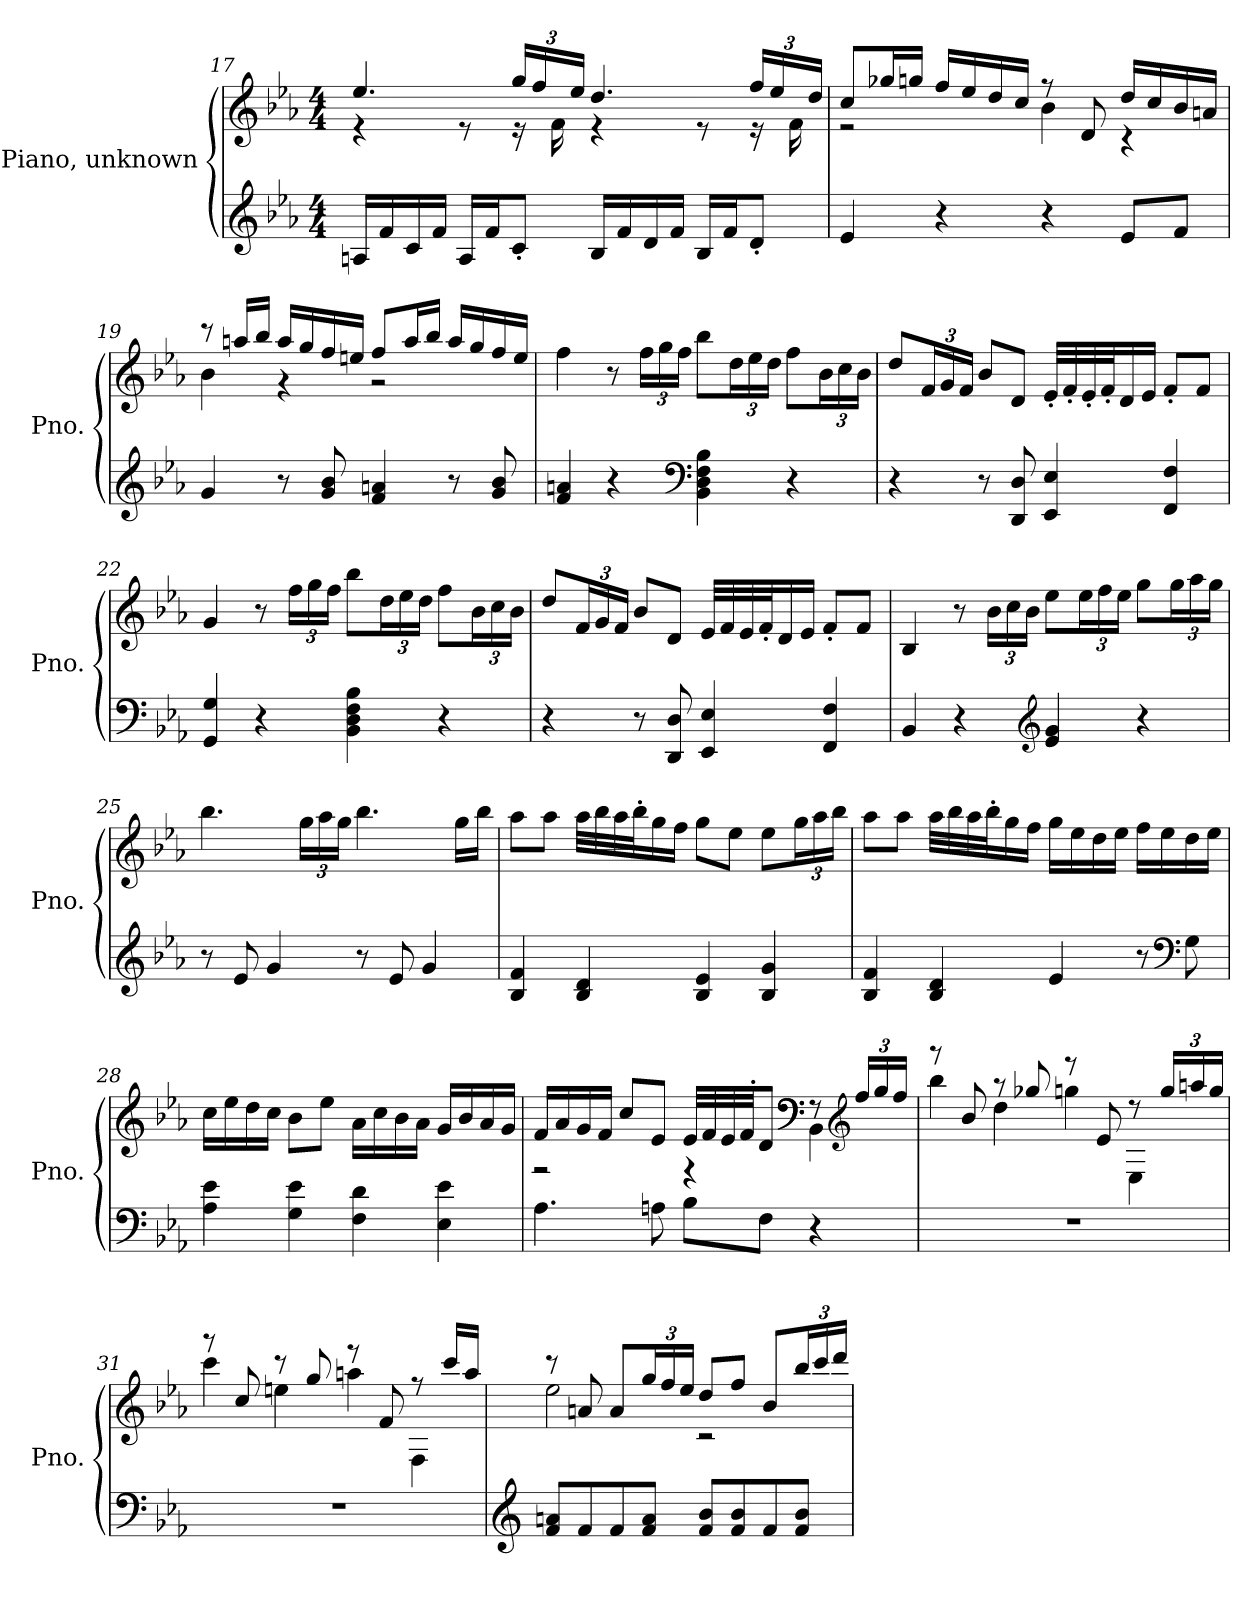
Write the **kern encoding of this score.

**kern	**kern
*part1	*part1
*staff2	*staff1
*I"Piano, unknown	*
*I'Pno.	*
!!LO:LB:g=z
*clefG2	*clefG2
*k[b-e-a-]	*k[b-e-a-]
*M4/4	*M4/4
=17	=17
*	*^
16An/LL	4.ee-/	4r
16f/	.	.
16c/	.	.
16f/JJ	.	.
16A/LL	.	8r
16f/J	.	.
*	*Xbrackettup	*
8c'/J	24gg/LL	16r
.	24ff/	.
.	.	16f\
.	24ee-/JJ	.
16B-/LL	4.dd/	4r
16f/	.	.
16d/	.	.
16f/JJ	.	.
16B-/LL	.	8r
16f/J	.	.
8d'/J	24ff/LL	16r
.	24ee-/	.
.	.	16f\
.	24dd/JJ	.
=18	=18	=18
4e-/	8cc/L	2r
.	16gg-X/L	.
.	16ggn/JJ	.
4r	16ff/LL	.
.	16ee-/	.
.	16dd/	.
.	16cc/JJ	.
4r	8r	4b-\
.	8d/	.
8e-/L	16dd/LL	4r
.	16cc/	.
8f/J	16b-/	.
.	16an/JJ	.
!!LO:LB:g=z	!!
=19	=19	=19
4g/	8r	4b-\
.	16aan/LL	.
.	16bb-/JJ	.
8r	16aa/LL	4r
.	16gg/	.
8g/ 8b-/	16ff/	.
.	16een/JJ	.
4f/ 4an/	8ff/L	2r
.	16aa/L	.
.	16bb-/JJ	.
8r	16aa/LL	.
.	16gg/	.
8g/ 8b-/	16ff/	.
.	16ee/JJ	.
*	*v	*v
=20	=20
4f/ 4an/	4ff\
4r	8r
.	24ff\LL
.	24gg\
.	24ff\JJ
*clefF4	*
4BB-\ 4D\ 4F\ 4B-\	8bb-\L
.	24dd\L
.	24ee-\
.	24dd\JJ
4r	8ff\L
.	24b-\L
.	24cc\
.	24b-\JJ
!!LO:LB:g=z
=21	=21
4r	8dd/L
.	24f/L
.	24g/
.	24f/JJ
8r	8b-/L
8DD/ 8D/	8d/J
4EE-/ 4E-/	32e-'/LLL
.	32f'/
.	32e-'/
.	32f'/J
.	16d/
.	16e-/JJ
4FF/ 4F/	8f'/L
.	8f/J
=22	=22
4GG/ 4G/	4g/
4r	8r
.	24ff\LL
.	24gg\
.	24ff\JJ
4BB-\ 4D\ 4F\ 4B-\	8bb-\L
.	24dd\L
.	24ee-\
.	24dd\JJ
4r	8ff\L
.	24b-\L
.	24cc\
.	24b-\JJ
=23	=23
4r	8dd/L
.	24f/L
.	24g/
.	24f/JJ
8r	8b-/L
8DD/ 8D/	8d/J
4EE-/ 4E-/	32e-/LLL
.	32f/
.	32e-/
.	32f'/J
.	16d/
.	16e-/JJ
4FF/ 4F/	8f'/L
.	8f/J
!!LO:LB:g=z
=24	=24
4BB-/	4B-/
4r	8r
.	24b-\LL
.	24cc\
.	24b-\JJ
*clefG2	*
4e-/ 4g/	8ee-\L
.	24ee-\L
.	24ff\
.	24ee-\JJ
4r	8gg\L
.	24gg\L
.	24aa-\
.	24gg\JJ
=25	=25
8r	4.bb-\
8e-/	.
4g/	.
.	24gg\LL
.	24aa-\
.	24gg\JJ
8r	4.bb-\
8e-/	.
4g/	.
.	16gg\LL
.	16bb-\JJ
=26	=26
4B-/ 4f/	8aa-\L
.	8aa-\J
4B-/ 4d/	32aa-\LLL
.	32bb-\
.	32aa-\
.	32bb-'\J
.	16gg\
.	16ff\JJ
4B-/ 4e-/	8gg\L
.	8ee-\J
4B-/ 4g/	8ee-\L
.	24gg\L
.	24aa-\
.	24bb-\JJ
!!LO:LB:g=z
=27	=27
4B-/ 4f/	8aa-\L
.	8aa-\J
4B-/ 4d/	32aa-\LLL
.	32bb-\
.	32aa-\
.	32bb-'\J
.	16gg\
.	16ff\JJ
4e-/	16gg\LL
.	16ee-\
.	16dd\
.	16ee-\JJ
8r	16ff\LL
.	16ee-\
*clefF4	*
8G\	16dd\
.	16ee-\JJ
=28	=28
4A-\ 4e-\	16cc\LL
.	16ee-\
.	16dd\
.	16cc\JJ
4G\ 4e-\	8b-\L
.	8ee-\J
4F\ 4d\	16a-\LL
.	16cc\
.	16b-\
.	16a-\JJ
4E-\ 4e-\	16g/LL
.	16b-/
.	16a-/
.	16g/JJ
!!LO:PB:g=z
=29	=29
*	*^
4.A-\	16f/LL	2r
.	16a-/	.
.	16g/	.
.	16f/JJ	.
.	8cc/L	.
8An\	8e-/J	.
8B-\L	32e-/LLL	4r
.	32f/	.
.	32e-/	.
.	32f'/JJ	.
8F\J	8d/J	.
*	*clefF4	*
4r	8r	4BB-\
*	*clefG2	*
.	24ff/LL	.
.	24gg/	.
.	24ff/JJ	.
=30	=30	=30
1r	8r	4bb-\
.	8b-/	.
.	8r	4dd\
.	8gg-X/	.
.	8r	4ggn\
.	8e-/	.
.	8r	4E-\
.	24gg/LL	.
.	24aan/	.
.	24gg/JJ	.
=31	=31	=31
1r	8r	4ccc\
.	8cc/	.
.	8r	4een\
.	8gg/	.
.	8r	4aan\
.	8f/	.
.	8r	4F\
.	16ccc/LL	.
.	16aa/JJ	.
!!LO:LB:g=z	!!
=32	=32	=32
*clefG2	*	*
8f/ 8an/L	8r	2ee-\
8f/	8an/	.
8f/	8a/L	.
8f/ 8a/J	24gg/L	.
.	24ff/	.
.	24ee-/JJ	.
8f/ 8b-/L	8dd/L	2r
8f/ 8b-/	8ff/J	.
8f/	8b-/L	.
8f/ 8b-/J	24bb-/L	.
.	24ccc/	.
.	24ddd/JJ	.
*	*v	*v
=	=
*-	*-
